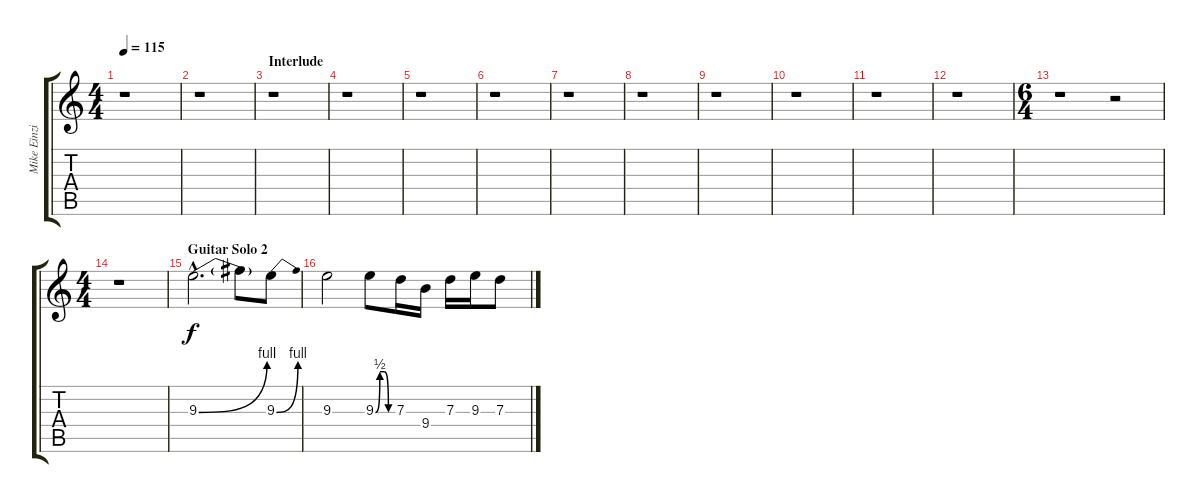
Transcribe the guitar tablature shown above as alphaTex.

\track ("Mike Einziger - Guitar Solo" "Mike Einzi") {instrument distortionguitar}
\staff {score tabs}
\tuning (E4 B3 G3 D3 A2 E2) {hide}
\ts (4 4)
\tempo 115
\clef g2
\ks c
r.1{dy f} |
r.1 |
\section ("" "Interlude")
r.1 |
r.1 |
r.1 |
r.1 |
r.1 |
r.1 |
r.1 |
r.1 |
r.1 |
r.1 |
\ts (6 4)
r.1 r.2 |
\ts (4 4)
r.1 |
\section ("" "Guitar Solo 2")
9.3{be (bend 0 0 60 4) hac}.2{d volume 16} 9.3{t}.8 9.3{be (bend 0 0 60 4)}.8 |
9.3.2 9.3{be (custom 0 0 15 2 30 2 45 0 60 0)}.8 7.3.16 9.4.16 7.3.16 9.3.16 7.3.8
